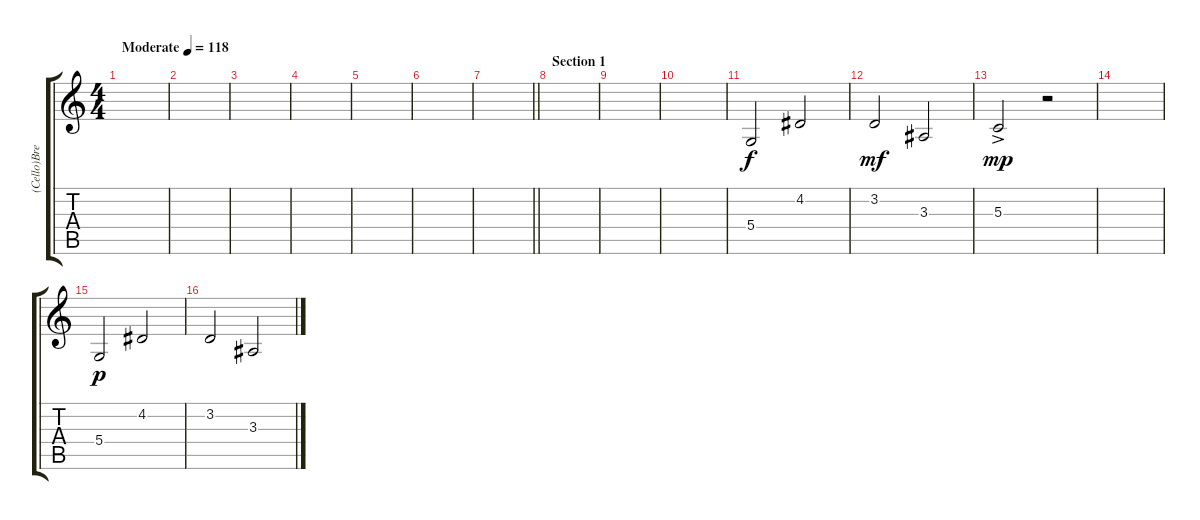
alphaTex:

\track ("(Cello)Brent Kutzle" "(Cello)Bre") {instrument cello}
\staff {score tabs}
\tuning (E4 B3 G3 D3 A2 E2) {hide}
\ts (4 4)
\tempo (118 "Moderate")
\clef g2
\ks c
|
|
|
|
|
|
\barLineRight lightlight
|
\section ("" "Section 1")
|
|
|
5.4.2 4.2.2 |
3.2.2{dy mf} 3.3.2 |
5.3{ac}.2{dy mp} r.2 |
|
5.4.2{dy p} 4.2.2 |
3.2.2 3.3.2
